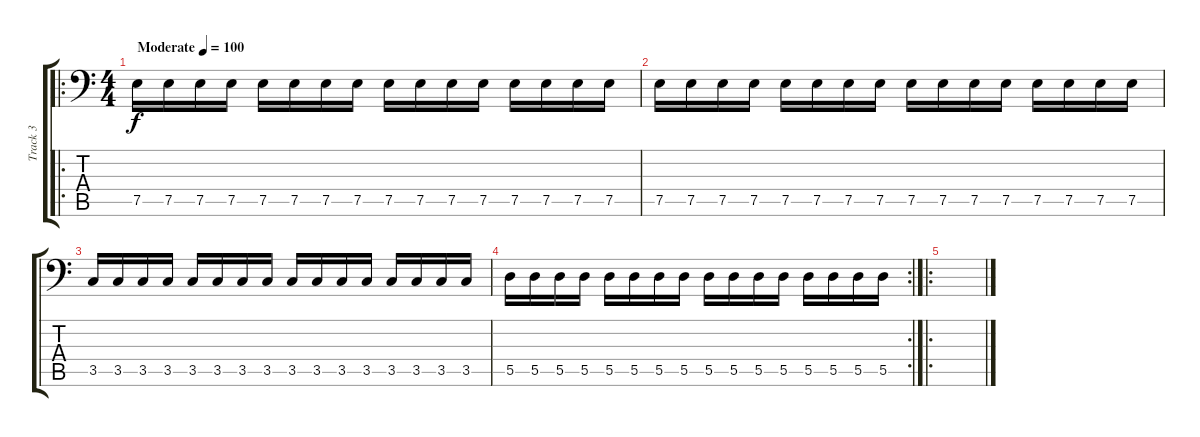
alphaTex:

\track ("Track 3" "Track 3") {instrument electricbasspick}
\staff {score tabs}
\tuning (E3 B2 G2 D2 A1 D1) {hide}
\ro
\ts (4 4)
\tempo (100 "Moderate")
\clef f4
\ks c
7.5.16{dy f instrument electricbasspick} 7.5.16 7.5.16 7.5.16 7.5.16 7.5.16 7.5.16 7.5.16 7.5.16 7.5.16 7.5.16 7.5.16 7.5.16 7.5.16 7.5.16 7.5.16 |
7.5.16 7.5.16 7.5.16 7.5.16 7.5.16 7.5.16 7.5.16 7.5.16 7.5.16 7.5.16 7.5.16 7.5.16 7.5.16 7.5.16 7.5.16 7.5.16 |
3.5.16 3.5.16 3.5.16 3.5.16 3.5.16 3.5.16 3.5.16 3.5.16 3.5.16 3.5.16 3.5.16 3.5.16 3.5.16 3.5.16 3.5.16 3.5.16 |
\rc 2
5.5.16 5.5.16 5.5.16 5.5.16 5.5.16 5.5.16 5.5.16 5.5.16 5.5.16 5.5.16 5.5.16 5.5.16 5.5.16 5.5.16 5.5.16 5.5.16 |
\ro
